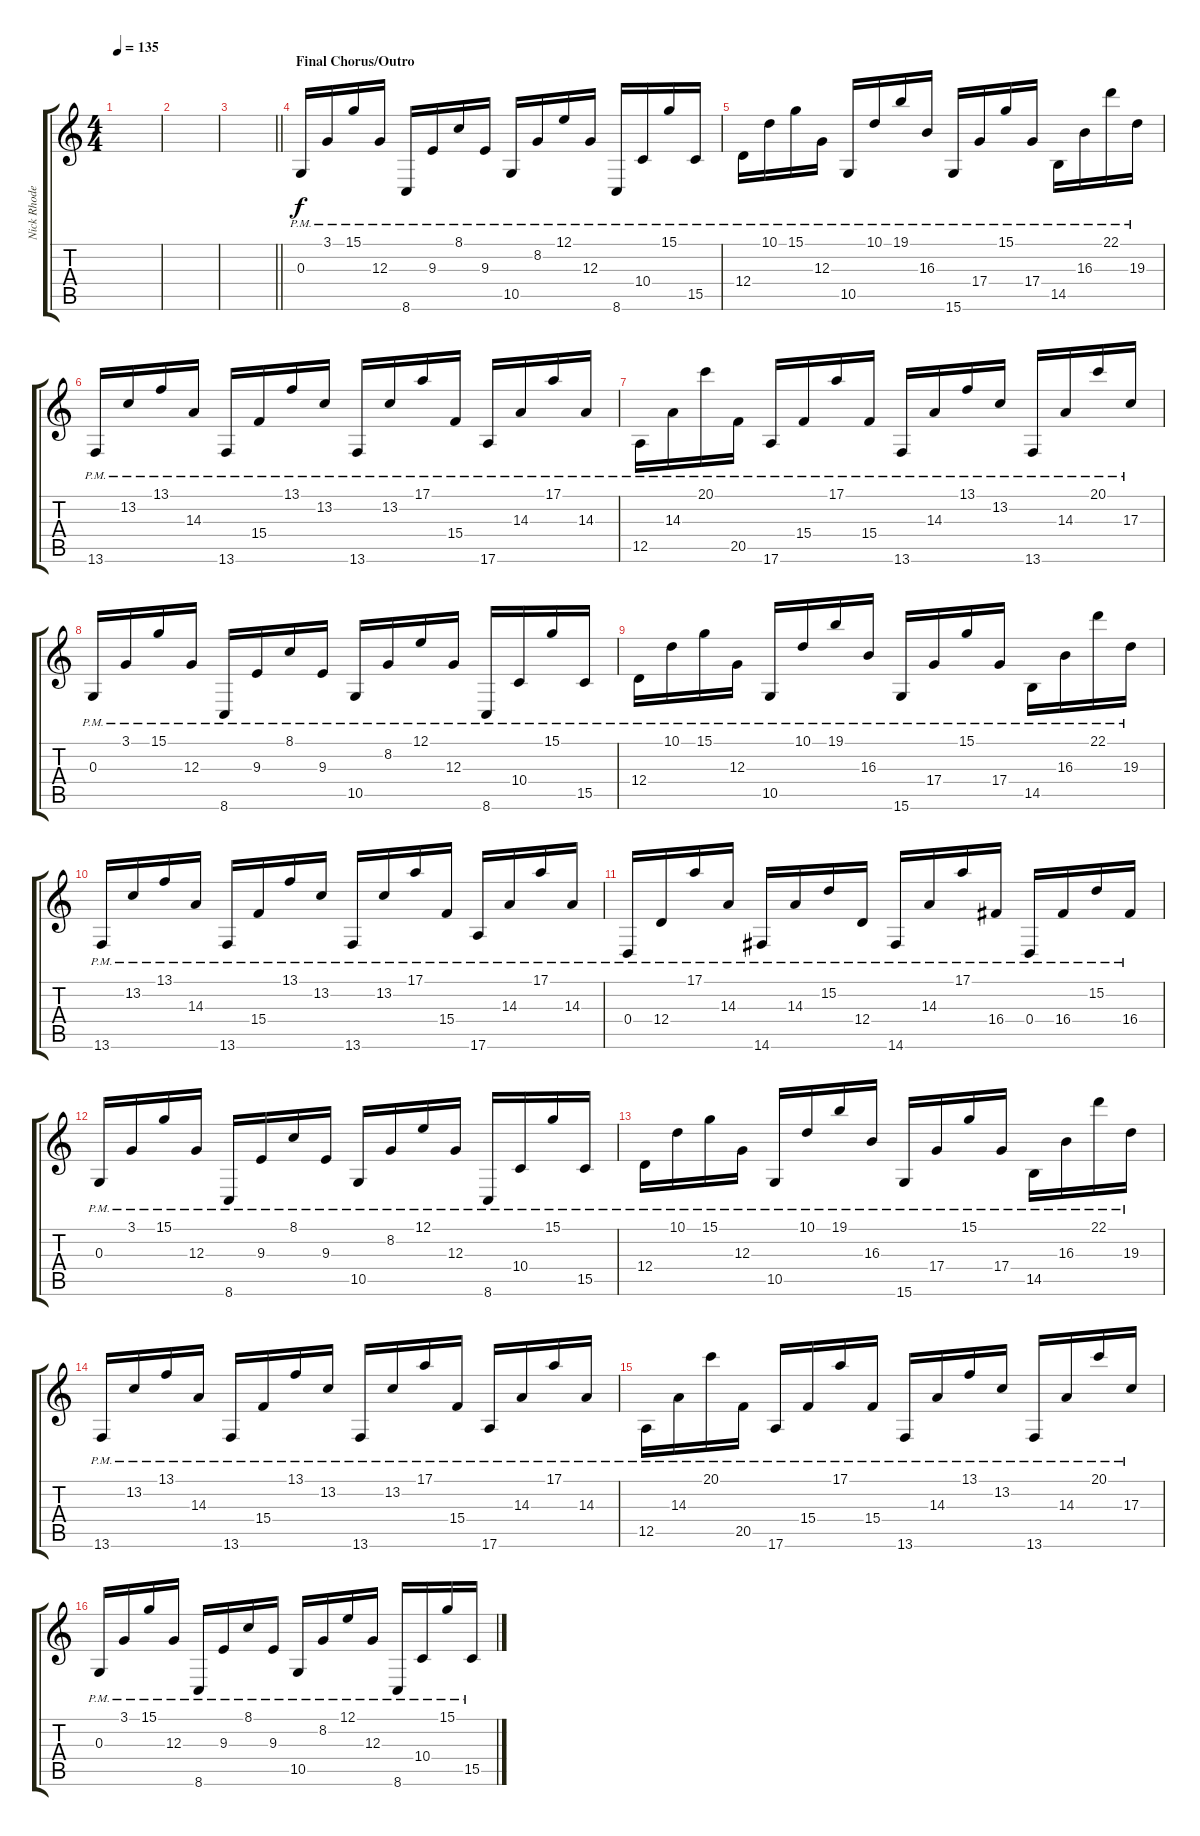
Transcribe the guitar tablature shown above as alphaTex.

\track ("Nick Rhodes" "Nick Rhode") {instrument lead1square}
\staff {score tabs}
\tuning (E4 B3 G3 D3 A2 E2) {hide}
\ts (4 4)
\tempo 135
\clef g2
\ks c
|
|
\barLineRight lightlight
|
\section ("" "Final Chorus/Outro")
0.3{pm}.16 3.1{pm}.16 15.1{pm}.16 12.3{pm}.16 8.6{pm}.16 9.3{pm}.16 8.1{pm}.16 9.3{pm}.16 10.5{pm}.16 8.2{pm}.16 12.1{pm}.16 12.3{pm}.16 8.6{pm}.16 10.4{pm}.16 15.1{pm}.16 15.5{pm}.16 |
12.4{pm}.16 10.1{pm}.16 15.1{pm}.16 12.3{pm}.16 10.5{pm}.16 10.1{pm}.16 19.1{pm}.16 16.3{pm}.16 15.6{pm}.16 17.4{pm}.16 15.1{pm}.16 17.4{pm}.16 14.5{pm}.16 16.3{pm}.16 22.1{pm}.16 19.3{pm}.16 |
13.6{pm}.16 13.2{pm}.16 13.1{pm}.16 14.3{pm}.16 13.6{pm}.16 15.4{pm}.16 13.1{pm}.16 13.2{pm}.16 13.6{pm}.16 13.2{pm}.16 17.1{pm}.16 15.4{pm}.16 17.6{pm}.16 14.3{pm}.16 17.1{pm}.16 14.3{pm}.16 |
12.5{pm}.16 14.3{pm}.16 20.1{pm}.16 20.5{pm}.16 17.6{pm}.16 15.4{pm}.16 17.1{pm}.16 15.4{pm}.16 13.6{pm}.16 14.3{pm}.16 13.1{pm}.16 13.2{pm}.16 13.6{pm}.16 14.3{pm}.16 20.1{pm}.16 17.3{pm}.16 |
0.3{pm}.16 3.1{pm}.16 15.1{pm}.16 12.3{pm}.16 8.6{pm}.16 9.3{pm}.16 8.1{pm}.16 9.3{pm}.16 10.5{pm}.16 8.2{pm}.16 12.1{pm}.16 12.3{pm}.16 8.6{pm}.16 10.4{pm}.16 15.1{pm}.16 15.5{pm}.16 |
12.4{pm}.16 10.1{pm}.16 15.1{pm}.16 12.3{pm}.16 10.5{pm}.16 10.1{pm}.16 19.1{pm}.16 16.3{pm}.16 15.6{pm}.16 17.4{pm}.16 15.1{pm}.16 17.4{pm}.16 14.5{pm}.16 16.3{pm}.16 22.1{pm}.16 19.3{pm}.16 |
13.6{pm}.16 13.2{pm}.16 13.1{pm}.16 14.3{pm}.16 13.6{pm}.16 15.4{pm}.16 13.1{pm}.16 13.2{pm}.16 13.6{pm}.16 13.2{pm}.16 17.1{pm}.16 15.4{pm}.16 17.6{pm}.16 14.3{pm}.16 17.1{pm}.16 14.3{pm}.16 |
0.4{pm}.16 12.4{pm}.16 17.1{pm}.16 14.3{pm}.16 14.6{pm}.16 14.3{pm}.16 15.2{pm}.16 12.4{pm}.16 14.6{pm}.16 14.3{pm}.16 17.1{pm}.16 16.4{pm}.16 0.4{pm}.16 16.4{pm}.16 15.2{pm}.16 16.4{pm}.16 |
0.3{pm}.16 3.1{pm}.16 15.1{pm}.16 12.3{pm}.16 8.6{pm}.16 9.3{pm}.16 8.1{pm}.16 9.3{pm}.16 10.5{pm}.16 8.2{pm}.16 12.1{pm}.16 12.3{pm}.16 8.6{pm}.16 10.4{pm}.16 15.1{pm}.16 15.5{pm}.16 |
12.4{pm}.16 10.1{pm}.16 15.1{pm}.16 12.3{pm}.16 10.5{pm}.16 10.1{pm}.16 19.1{pm}.16 16.3{pm}.16 15.6{pm}.16 17.4{pm}.16 15.1{pm}.16 17.4{pm}.16 14.5{pm}.16 16.3{pm}.16 22.1{pm}.16 19.3{pm}.16 |
13.6{pm}.16 13.2{pm}.16 13.1{pm}.16 14.3{pm}.16 13.6{pm}.16 15.4{pm}.16 13.1{pm}.16 13.2{pm}.16 13.6{pm}.16 13.2{pm}.16 17.1{pm}.16 15.4{pm}.16 17.6{pm}.16 14.3{pm}.16 17.1{pm}.16 14.3{pm}.16 |
12.5{pm}.16 14.3{pm}.16 20.1{pm}.16 20.5{pm}.16 17.6{pm}.16 15.4{pm}.16 17.1{pm}.16 15.4{pm}.16 13.6{pm}.16 14.3{pm}.16 13.1{pm}.16 13.2{pm}.16 13.6{pm}.16 14.3{pm}.16 20.1{pm}.16 17.3{pm}.16 |
0.3{pm}.16 3.1{pm}.16 15.1{pm}.16 12.3{pm}.16 8.6{pm}.16 9.3{pm}.16 8.1{pm}.16 9.3{pm}.16 10.5{pm}.16 8.2{pm}.16 12.1{pm}.16 12.3{pm}.16 8.6{pm}.16 10.4{pm}.16 15.1{pm}.16 15.5{pm}.16
